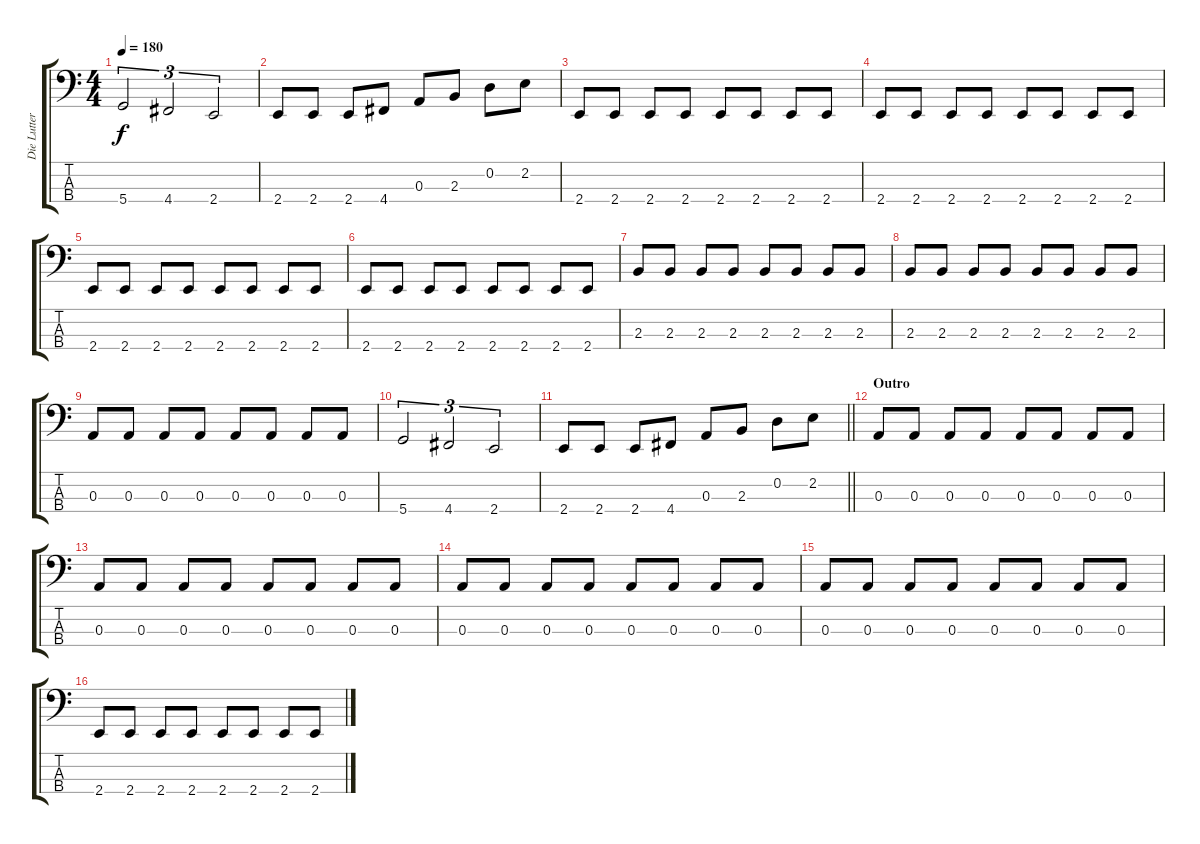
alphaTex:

\track ("Die Lutter" "Die Lutter") {instrument electricbasspick}
\staff {score tabs}
\tuning (G2 D2 A1 D1) {hide}
\ts (4 4)
\tempo 180
\clef f4
\ks c
5.4.2{tu (3 2) dy f} 4.4.2{tu (3 2)} 2.4.2{tu (3 2)} |
2.4.8 2.4.8 2.4.8 4.4.8 0.3.8 2.3.8 0.2.8 2.2.8 |
2.4.8 2.4.8 2.4.8 2.4.8 2.4.8 2.4.8 2.4.8 2.4.8 |
2.4.8 2.4.8 2.4.8 2.4.8 2.4.8 2.4.8 2.4.8 2.4.8 |
2.4.8 2.4.8 2.4.8 2.4.8 2.4.8 2.4.8 2.4.8 2.4.8 |
2.4.8 2.4.8 2.4.8 2.4.8 2.4.8 2.4.8 2.4.8 2.4.8 |
2.3.8 2.3.8 2.3.8 2.3.8 2.3.8 2.3.8 2.3.8 2.3.8 |
2.3.8 2.3.8 2.3.8 2.3.8 2.3.8 2.3.8 2.3.8 2.3.8 |
0.3.8 0.3.8 0.3.8 0.3.8 0.3.8 0.3.8 0.3.8 0.3.8 |
5.4.2{tu (3 2)} 4.4.2{tu (3 2)} 2.4.2{tu (3 2)} |
\barLineRight lightlight
2.4.8 2.4.8 2.4.8 4.4.8 0.3.8 2.3.8 0.2.8 2.2.8 |
\section ("" "Outro")
0.3.8 0.3.8 0.3.8 0.3.8 0.3.8 0.3.8 0.3.8 0.3.8 |
0.3.8 0.3.8 0.3.8 0.3.8 0.3.8 0.3.8 0.3.8 0.3.8 |
0.3.8 0.3.8 0.3.8 0.3.8 0.3.8 0.3.8 0.3.8 0.3.8 |
0.3.8 0.3.8 0.3.8 0.3.8 0.3.8 0.3.8 0.3.8 0.3.8 |
2.4.8 2.4.8 2.4.8 2.4.8 2.4.8 2.4.8 2.4.8 2.4.8
